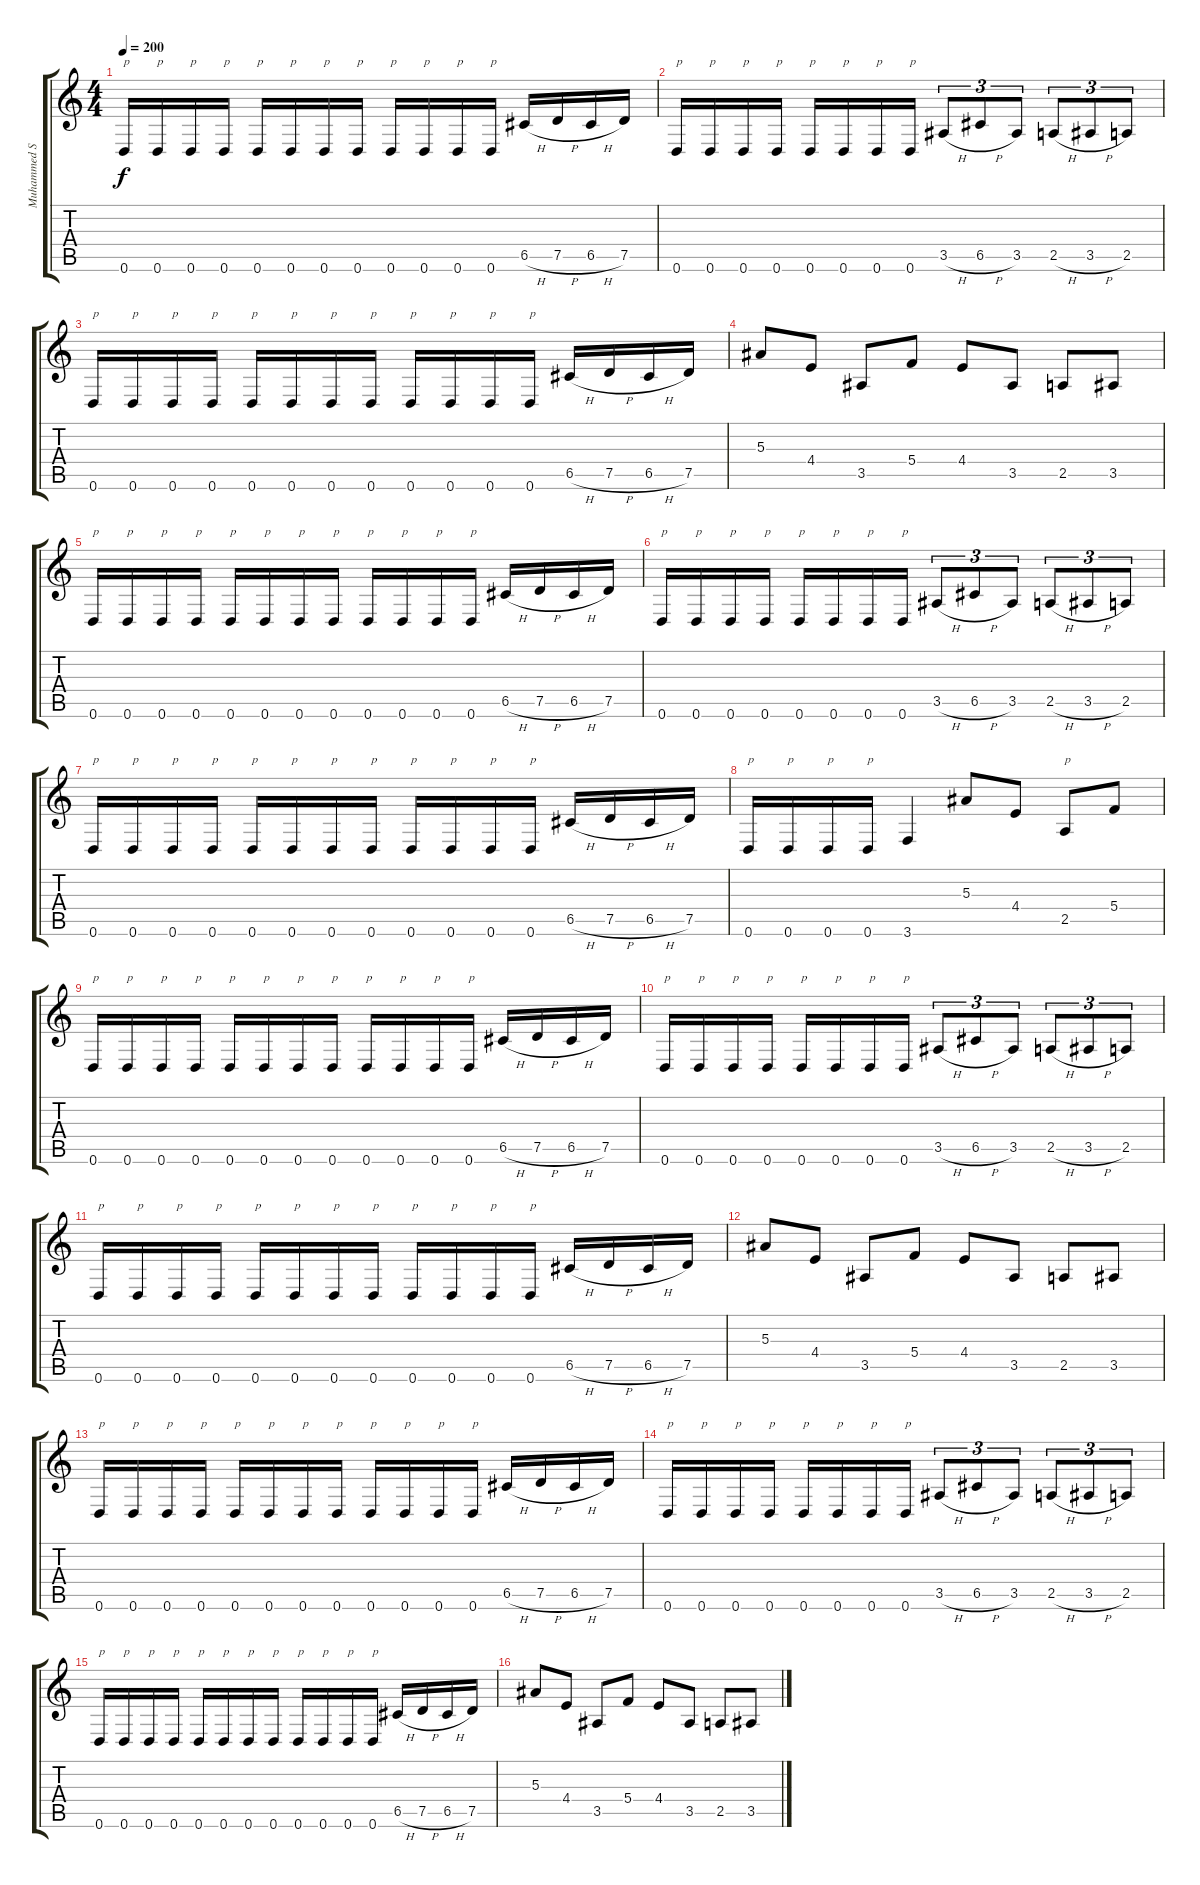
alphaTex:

\track ("Muhammed Suicmez" "Muhammed S") {instrument distortionguitar}
\staff {score tabs}
\tuning (D4 A3 F3 C3 G2 D2) {hide}
\ts (4 4)
\tempo 200
\clef g2
\ks c
0.6.16{txt "p" dy f} 0.6.16{txt "p"} 0.6.16{txt "p"} 0.6.16{txt "p"} 0.6.16{txt "p"} 0.6.16{txt "p"} 0.6.16{txt "p"} 0.6.16{txt "p"} 0.6.16{txt "p"} 0.6.16{txt "p"} 0.6.16{txt "p"} 0.6.16{txt "p"} 6.5{h}.16 7.5{h}.16 6.5{h}.16 7.5.16 |
0.6.16{txt "p"} 0.6.16{txt "p"} 0.6.16{txt "p"} 0.6.16{txt "p"} 0.6.16{txt "p"} 0.6.16{txt "p"} 0.6.16{txt "p"} 0.6.16{txt "p"} 3.5{h}.8{tu (3 2)} 6.5{h}.8{tu (3 2)} 3.5.8{tu (3 2)} 2.5{h}.8{tu (3 2)} 3.5{h}.8{tu (3 2)} 2.5.8{tu (3 2)} |
0.6.16{txt "p"} 0.6.16{txt "p"} 0.6.16{txt "p"} 0.6.16{txt "p"} 0.6.16{txt "p"} 0.6.16{txt "p"} 0.6.16{txt "p"} 0.6.16{txt "p"} 0.6.16{txt "p"} 0.6.16{txt "p"} 0.6.16{txt "p"} 0.6.16{txt "p"} 6.5{h}.16 7.5{h}.16 6.5{h}.16 7.5.16 |
5.3.8 4.4.8 3.5.8 5.4.8 4.4.8 3.5.8 2.5.8 3.5.8 |
0.6.16{txt "p"} 0.6.16{txt "p"} 0.6.16{txt "p"} 0.6.16{txt "p"} 0.6.16{txt "p"} 0.6.16{txt "p"} 0.6.16{txt "p"} 0.6.16{txt "p"} 0.6.16{txt "p"} 0.6.16{txt "p"} 0.6.16{txt "p"} 0.6.16{txt "p"} 6.5{h}.16 7.5{h}.16 6.5{h}.16 7.5.16 |
0.6.16{txt "p"} 0.6.16{txt "p"} 0.6.16{txt "p"} 0.6.16{txt "p"} 0.6.16{txt "p"} 0.6.16{txt "p"} 0.6.16{txt "p"} 0.6.16{txt "p"} 3.5{h}.8{tu (3 2)} 6.5{h}.8{tu (3 2)} 3.5.8{tu (3 2)} 2.5{h}.8{tu (3 2)} 3.5{h}.8{tu (3 2)} 2.5.8{tu (3 2)} |
0.6.16{txt "p"} 0.6.16{txt "p"} 0.6.16{txt "p"} 0.6.16{txt "p"} 0.6.16{txt "p"} 0.6.16{txt "p"} 0.6.16{txt "p"} 0.6.16{txt "p"} 0.6.16{txt "p"} 0.6.16{txt "p"} 0.6.16{txt "p"} 0.6.16{txt "p"} 6.5{h}.16 7.5{h}.16 6.5{h}.16 7.5.16 |
0.6.16{txt "p"} 0.6.16{txt "p"} 0.6.16{txt "p"} 0.6.16{txt "p"} 3.6.4 5.3.8 4.4.8 2.5.8{txt "p"} 5.4.8 |
0.6.16{txt "p"} 0.6.16{txt "p"} 0.6.16{txt "p"} 0.6.16{txt "p"} 0.6.16{txt "p"} 0.6.16{txt "p"} 0.6.16{txt "p"} 0.6.16{txt "p"} 0.6.16{txt "p"} 0.6.16{txt "p"} 0.6.16{txt "p"} 0.6.16{txt "p"} 6.5{h}.16 7.5{h}.16 6.5{h}.16 7.5.16 |
0.6.16{txt "p"} 0.6.16{txt "p"} 0.6.16{txt "p"} 0.6.16{txt "p"} 0.6.16{txt "p"} 0.6.16{txt "p"} 0.6.16{txt "p"} 0.6.16{txt "p"} 3.5{h}.8{tu (3 2)} 6.5{h}.8{tu (3 2)} 3.5.8{tu (3 2)} 2.5{h}.8{tu (3 2)} 3.5{h}.8{tu (3 2)} 2.5.8{tu (3 2)} |
0.6.16{txt "p"} 0.6.16{txt "p"} 0.6.16{txt "p"} 0.6.16{txt "p"} 0.6.16{txt "p"} 0.6.16{txt "p"} 0.6.16{txt "p"} 0.6.16{txt "p"} 0.6.16{txt "p"} 0.6.16{txt "p"} 0.6.16{txt "p"} 0.6.16{txt "p"} 6.5{h}.16 7.5{h}.16 6.5{h}.16 7.5.16 |
5.3.8 4.4.8 3.5.8 5.4.8 4.4.8 3.5.8 2.5.8 3.5.8 |
0.6.16{txt "p"} 0.6.16{txt "p"} 0.6.16{txt "p"} 0.6.16{txt "p"} 0.6.16{txt "p"} 0.6.16{txt "p"} 0.6.16{txt "p"} 0.6.16{txt "p"} 0.6.16{txt "p"} 0.6.16{txt "p"} 0.6.16{txt "p"} 0.6.16{txt "p"} 6.5{h}.16 7.5{h}.16 6.5{h}.16 7.5.16 |
0.6.16{txt "p"} 0.6.16{txt "p"} 0.6.16{txt "p"} 0.6.16{txt "p"} 0.6.16{txt "p"} 0.6.16{txt "p"} 0.6.16{txt "p"} 0.6.16{txt "p"} 3.5{h}.8{tu (3 2)} 6.5{h}.8{tu (3 2)} 3.5.8{tu (3 2)} 2.5{h}.8{tu (3 2)} 3.5{h}.8{tu (3 2)} 2.5.8{tu (3 2)} |
0.6.16{txt "p"} 0.6.16{txt "p"} 0.6.16{txt "p"} 0.6.16{txt "p"} 0.6.16{txt "p"} 0.6.16{txt "p"} 0.6.16{txt "p"} 0.6.16{txt "p"} 0.6.16{txt "p"} 0.6.16{txt "p"} 0.6.16{txt "p"} 0.6.16{txt "p"} 6.5{h}.16 7.5{h}.16 6.5{h}.16 7.5.16 |
5.3.8 4.4.8 3.5.8 5.4.8 4.4.8 3.5.8 2.5.8 3.5.8
